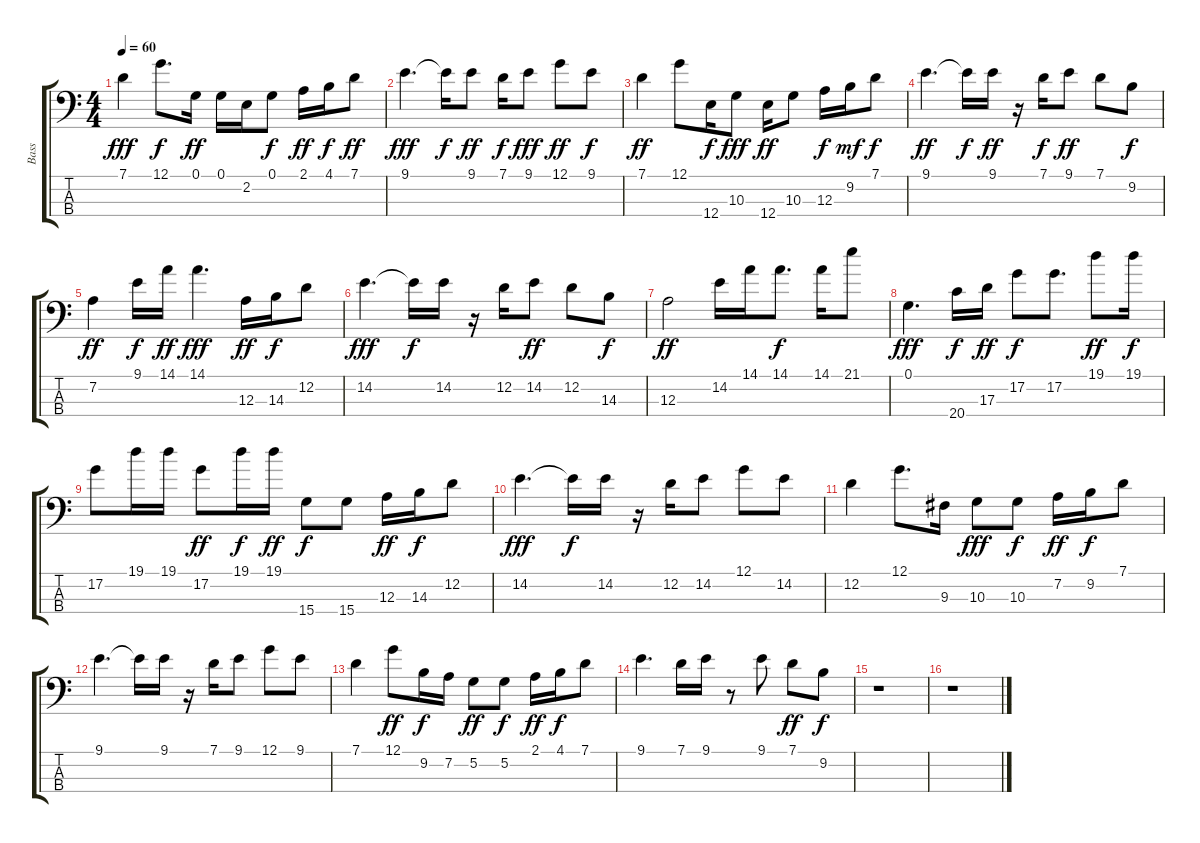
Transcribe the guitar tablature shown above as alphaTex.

\track ("Bass" "Bass") {instrument electricbasspick}
\staff {score tabs}
\tuning (G2 D2 A1 E1) {hide}
\ts (4 4)
\tempo 60
\clef f4
\ks c
7.1.4{dy fff} 12.1.8{d dy f} 0.1.16{dy ff} 0.1.16 2.2.16 0.1.8{dy f} 2.1.16{dy ff} 4.1.16{dy f} 7.1.8{dy ff} |
9.1.4{d dy fff} 9.1{t}.16{dy f} 9.1.8{dy ff} 7.1.16{dy f} 9.1.8{dy fff} 12.1.8{dy ff} 9.1.8{dy f} |
7.1.4{dy ff} 12.1.8 12.4.16{dy f} 10.3.8{dy fff} 12.4.16{dy ff} 10.3.8 12.3.16{dy f} 9.2.16{dy mf} 7.1.8{dy f} |
9.1.4{d dy ff} 9.1{t}.16{dy f} 9.1.16{dy ff} r.16 7.1.16{dy f} 9.1.8{dy ff} 7.1.8 9.2.8{dy f} |
7.2.4{dy ff} 9.1.16{dy f} 14.1.16{dy ff} 14.1.4{d dy fff} 12.3.16{dy ff} 14.3.16{dy f} 12.2.8 |
14.2.4{d dy fff} 14.2{t}.16{dy f} 14.2.16 r.16 12.2.16 14.2.8{dy ff} 12.2.8 14.3.8{dy f} |
12.3.2{dy ff} 14.2.16 14.1.16 14.1.8{d dy f} 14.1.16 21.1.8 |
0.1.4{d dy fff} 20.4.16{dy f} 17.3.16{dy ff} 17.2.8{dy f} 17.2.8{d} 19.1.8{dy ff} 19.1.16{dy f} |
17.2.8 19.1.16 19.1.16 17.2.8{dy ff} 19.1.16{dy f} 19.1.16{dy ff} 15.4.8{dy f} 15.4.8 12.3.16{dy ff} 14.3.16{dy f} 12.2.8 |
14.2.4{d dy fff} 14.2{t}.16{dy f} 14.2.16 r.16 12.2.16 14.2.8 12.1.8 14.2.8 |
12.2.4 12.1.8{d} 9.3.16 10.3.8{dy fff} 10.3.8{dy f} 7.2.16{dy ff} 9.2.16{dy f} 7.1.8 |
9.1.4{d} 9.1{t}.16 9.1.16 r.16 7.1.16 9.1.8 12.1.8 9.1.8 |
7.1.4 12.1.8{dy ff} 9.2.16{dy f} 7.2.16 5.2.8{dy ff} 5.2.8{dy f} 2.1.16{dy ff} 4.1.16{dy f} 7.1.8 |
9.1.4{d} 7.1.16 9.1.16 r.8 9.1.8 7.1.8{dy ff} 9.2.8{dy f} |
r.1 |
r.1
